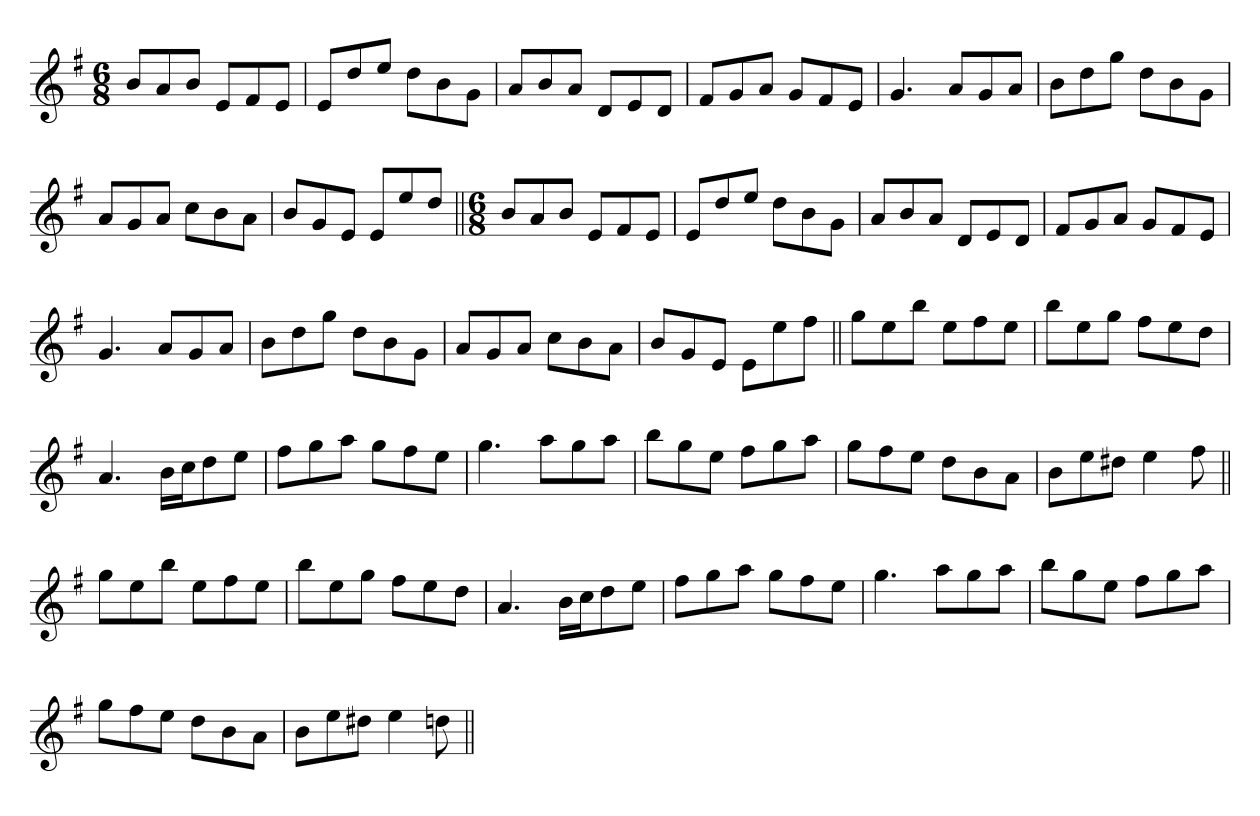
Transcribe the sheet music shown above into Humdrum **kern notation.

**kern
*part1
*staff1
*clefG2
*k[f#]
*e:
*M6/8
=1
8bL
8a
8bJ
8eL
8f#
8eJ
=
8eL
8dd
8eeJ
8ddL
8b
8gJ
=
8aL
8b
8aJ
8dL
8e
8dJ
=
8f#L
8g
8aJ
8gL
8f#
8eJ
=
4.g
8aL
8g
8aJ
=
8bL
8dd
8ggJ
8ddL
8b
8gJ
=
8aL
8g
8aJ
8ccL
8b
8aJ
=
8bL
8g
8eJ
8eL
8ee
8ddJ
=||
*M6/8
8bL
8a
8bJ
8eL
8f#
8eJ
=
8eL
8dd
8eeJ
8ddL
8b
8gJ
=
8aL
8b
8aJ
8dL
8e
8dJ
=
8f#L
8g
8aJ
8gL
8f#
8eJ
=
4.g
8aL
8g
8aJ
=
8bL
8dd
8ggJ
8ddL
8b
8gJ
=
8aL
8g
8aJ
8ccL
8b
8aJ
=
8bL
8g
8eJ
8eL
8ee
8ff#J
=||
8ggL
8ee
8bbJ
8eeL
8ff#
8eeJ
=
8bbL
8ee
8ggJ
8ff#L
8ee
8ddJ
=
4.a
16bLL
16ccJ
8dd
8eeJ
=
8ff#L
8gg
8aaJ
8ggL
8ff#
8eeJ
=
4.gg
8aaL
8gg
8aaJ
=
8bbL
8gg
8eeJ
8ff#L
8gg
8aaJ
=
8ggL
8ff#
8eeJ
8ddL
8b
8aJ
=
8bL
8ee
8dd#XJ
4ee
8ff#
=||
8ggL
8ee
8bbJ
8eeL
8ff#
8eeJ
=
8bbL
8ee
8ggJ
8ff#L
8ee
8ddJ
=
4.a
16bLL
16ccJ
8dd
8eeJ
=
8ff#L
8gg
8aaJ
8ggL
8ff#
8eeJ
=
4.gg
8aaL
8gg
8aaJ
=
8bbL
8gg
8eeJ
8ff#L
8gg
8aaJ
=
8ggL
8ff#
8eeJ
8ddL
8b
8aJ
=
8bL
8ee
8dd#XJ
4ee
8ddn
=||
*-
